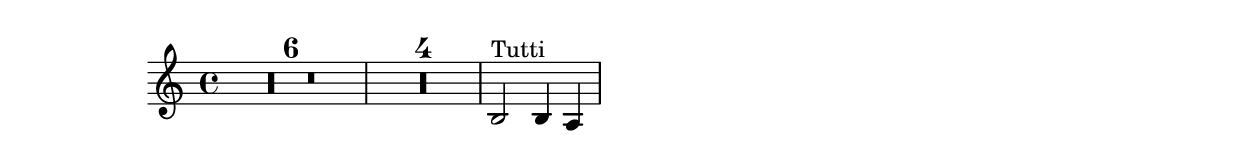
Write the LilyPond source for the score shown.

\version "2.18.2"

\score {
  {
  \compressFullBarRests
  R1*6 |
  R1*4 |
  b2^"Tutti" b4 a4
  }
  \layout {}
}